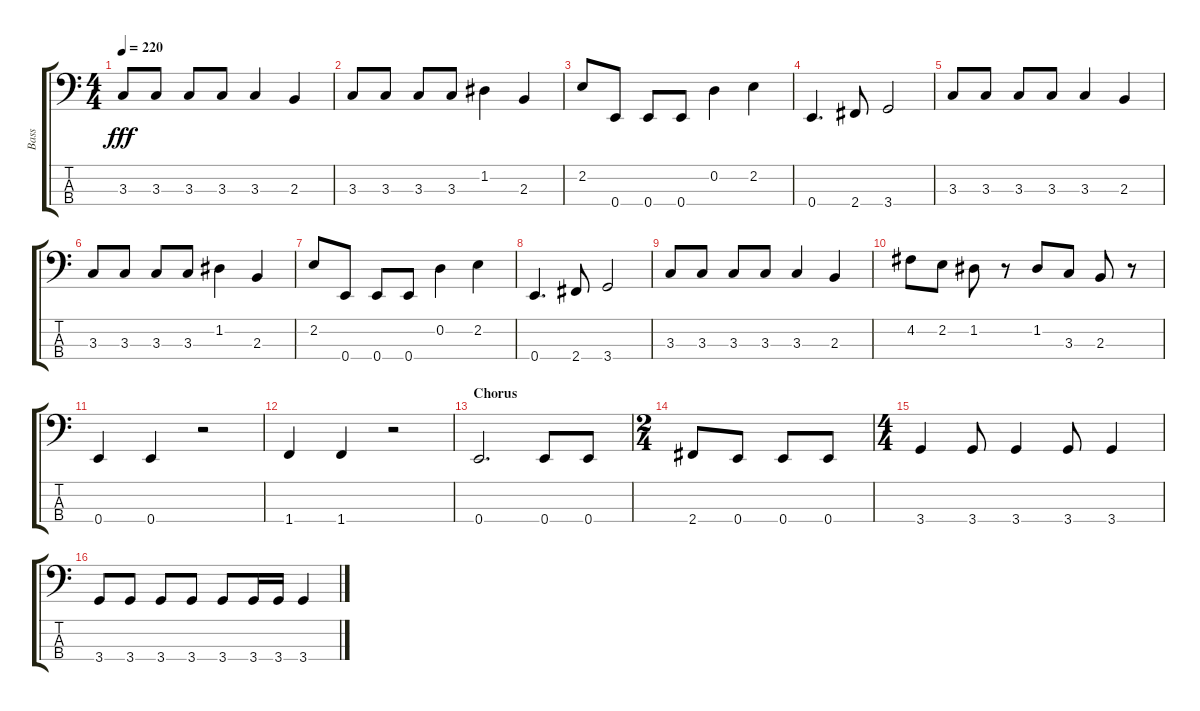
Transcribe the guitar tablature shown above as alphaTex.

\track ("Bass" "Bass") {instrument electricbassfinger}
\staff {score tabs}
\tuning (G2 D2 A1 E1) {hide}
\ts (4 4)
\tempo 220
\clef f4
\ks c
3.3.8{dy fff} 3.3.8 3.3.8 3.3.8 3.3.4 2.3.4 |
3.3.8 3.3.8 3.3.8 3.3.8 1.2.4 2.3.4 |
2.2.8 0.4.8 0.4.8 0.4.8 0.2.4 2.2.4 |
0.4.4{d} 2.4.8 3.4.2 |
3.3.8 3.3.8 3.3.8 3.3.8 3.3.4 2.3.4 |
3.3.8 3.3.8 3.3.8 3.3.8 1.2.4 2.3.4 |
2.2.8 0.4.8 0.4.8 0.4.8 0.2.4 2.2.4 |
0.4.4{d} 2.4.8 3.4.2 |
3.3.8 3.3.8 3.3.8 3.3.8 3.3.4 2.3.4 |
4.2.8 2.2.8 1.2.8 r.8 1.2.8 3.3.8 2.3.8 r.8 |
0.4.4 0.4.4 r.2 |
1.4.4 1.4.4 r.2 |
\section ("" "Chorus")
0.4.2{d} 0.4.8 0.4.8 |
\ts (2 4)
2.4.8 0.4.8 0.4.8 0.4.8 |
\ts (4 4)
3.4.4 3.4.8 3.4.4 3.4.8 3.4.4 |
3.4.8 3.4.8 3.4.8 3.4.8 3.4.8 3.4.16 3.4.16 3.4.4
